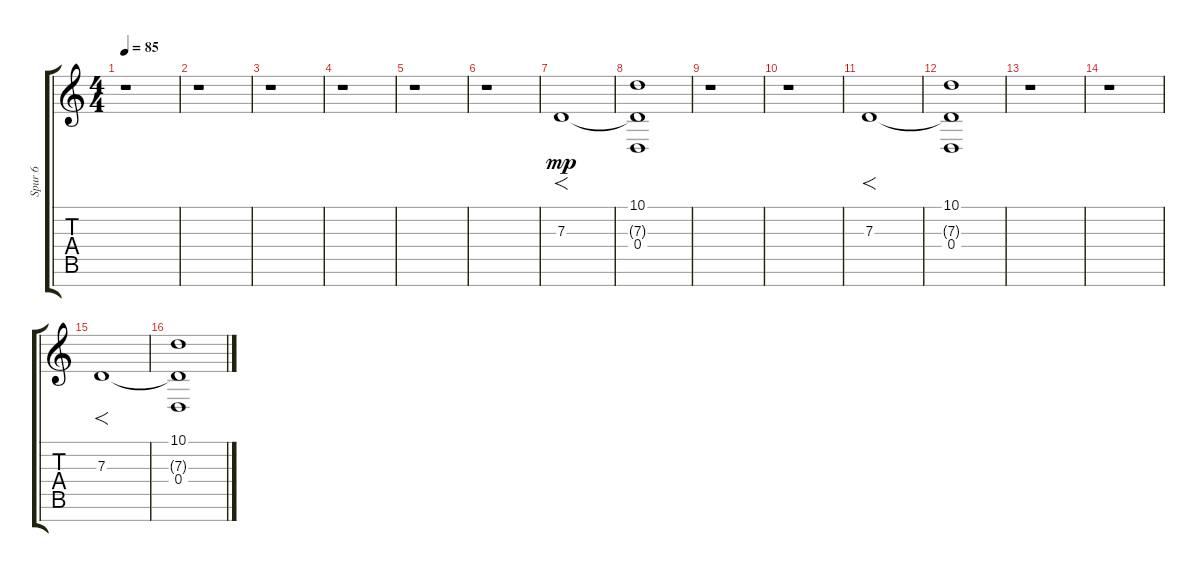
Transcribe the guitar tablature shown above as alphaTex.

\track ("Spur 6" "Spur 6") {instrument fx6goblins}
\staff {score tabs}
\tuning (E4 B3 G3 D3 A2 E2 B1) {hide}
\ts (4 4)
\tempo 85
\clef g2
\ks c
r.1{dy mp} |
r.1 |
r.1 |
r.1 |
r.1 |
r.1 |
7.3.1{f} |
(10.1 7.3{t} 0.4).1 |
r.1 |
r.1 |
7.3.1{f} |
(10.1 7.3{t} 0.4).1 |
r.1 |
r.1 |
7.3.1{f} |
(10.1 7.3{t} 0.4).1
